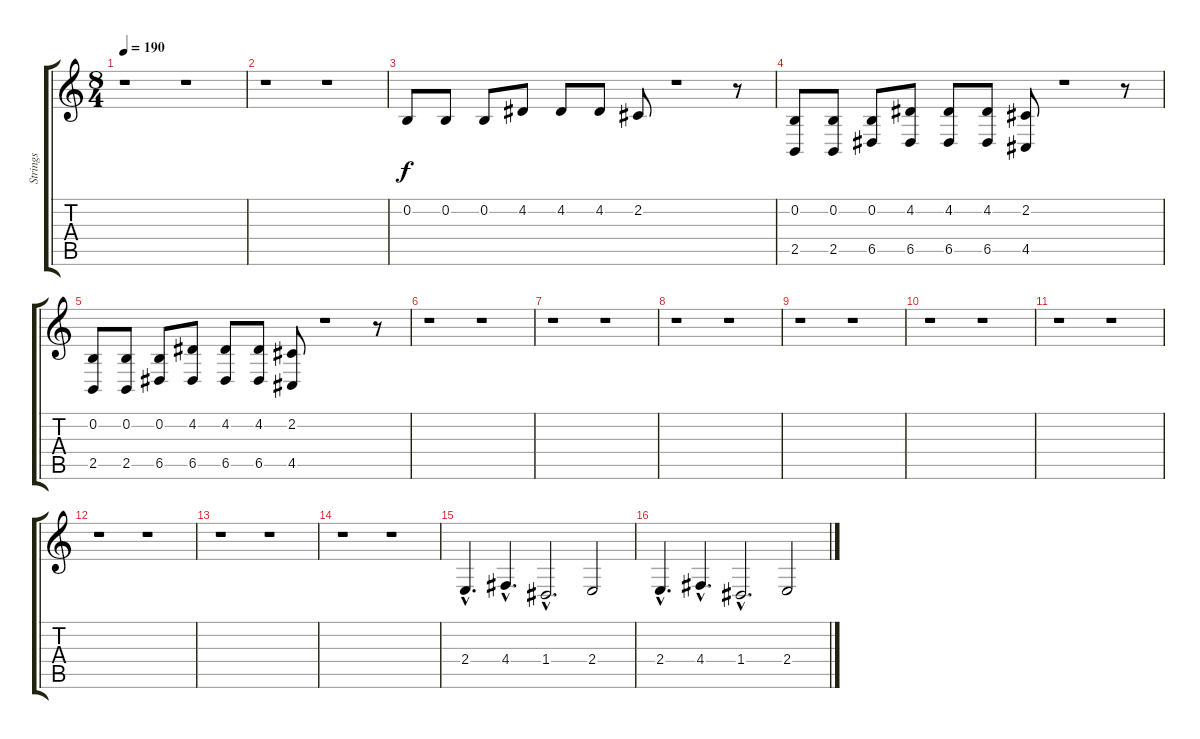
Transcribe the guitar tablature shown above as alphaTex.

\track ("Strings" "Strings") {instrument tremolostrings}
\staff {score tabs}
\tuning (E4 B3 G3 D3 A2 E2) {hide}
\ts (8 4)
\tempo 190
\clef g2
\ks c
r.1{dy f} r.1 |
r.1 r.1 |
0.2.8 0.2.8 0.2.8 4.2.8 4.2.8 4.2.8 2.2.8 r.1 r.8 |
(0.2 2.5).8 (0.2 2.5).8 (0.2 6.5).8 (4.2 6.5).8 (4.2 6.5).8 (4.2 6.5).8 (2.2 4.5).8 r.1 r.8 |
(0.2 2.5).8 (0.2 2.5).8 (0.2 6.5).8 (4.2 6.5).8 (4.2 6.5).8 (4.2 6.5).8 (2.2 4.5).8 r.1 r.8 |
r.1 r.1 |
r.1 r.1 |
r.1 r.1 |
r.1 r.1 |
r.1 r.1 |
r.1 r.1 |
r.1 r.1 |
r.1 r.1 |
r.1 r.1 |
2.4{hac}.4{d} 4.4{hac}.4{d} 1.4{hac}.2{d} 2.4.2 |
2.4{hac}.4{d} 4.4{hac}.4{d} 1.4{hac}.2{d} 2.4.2
